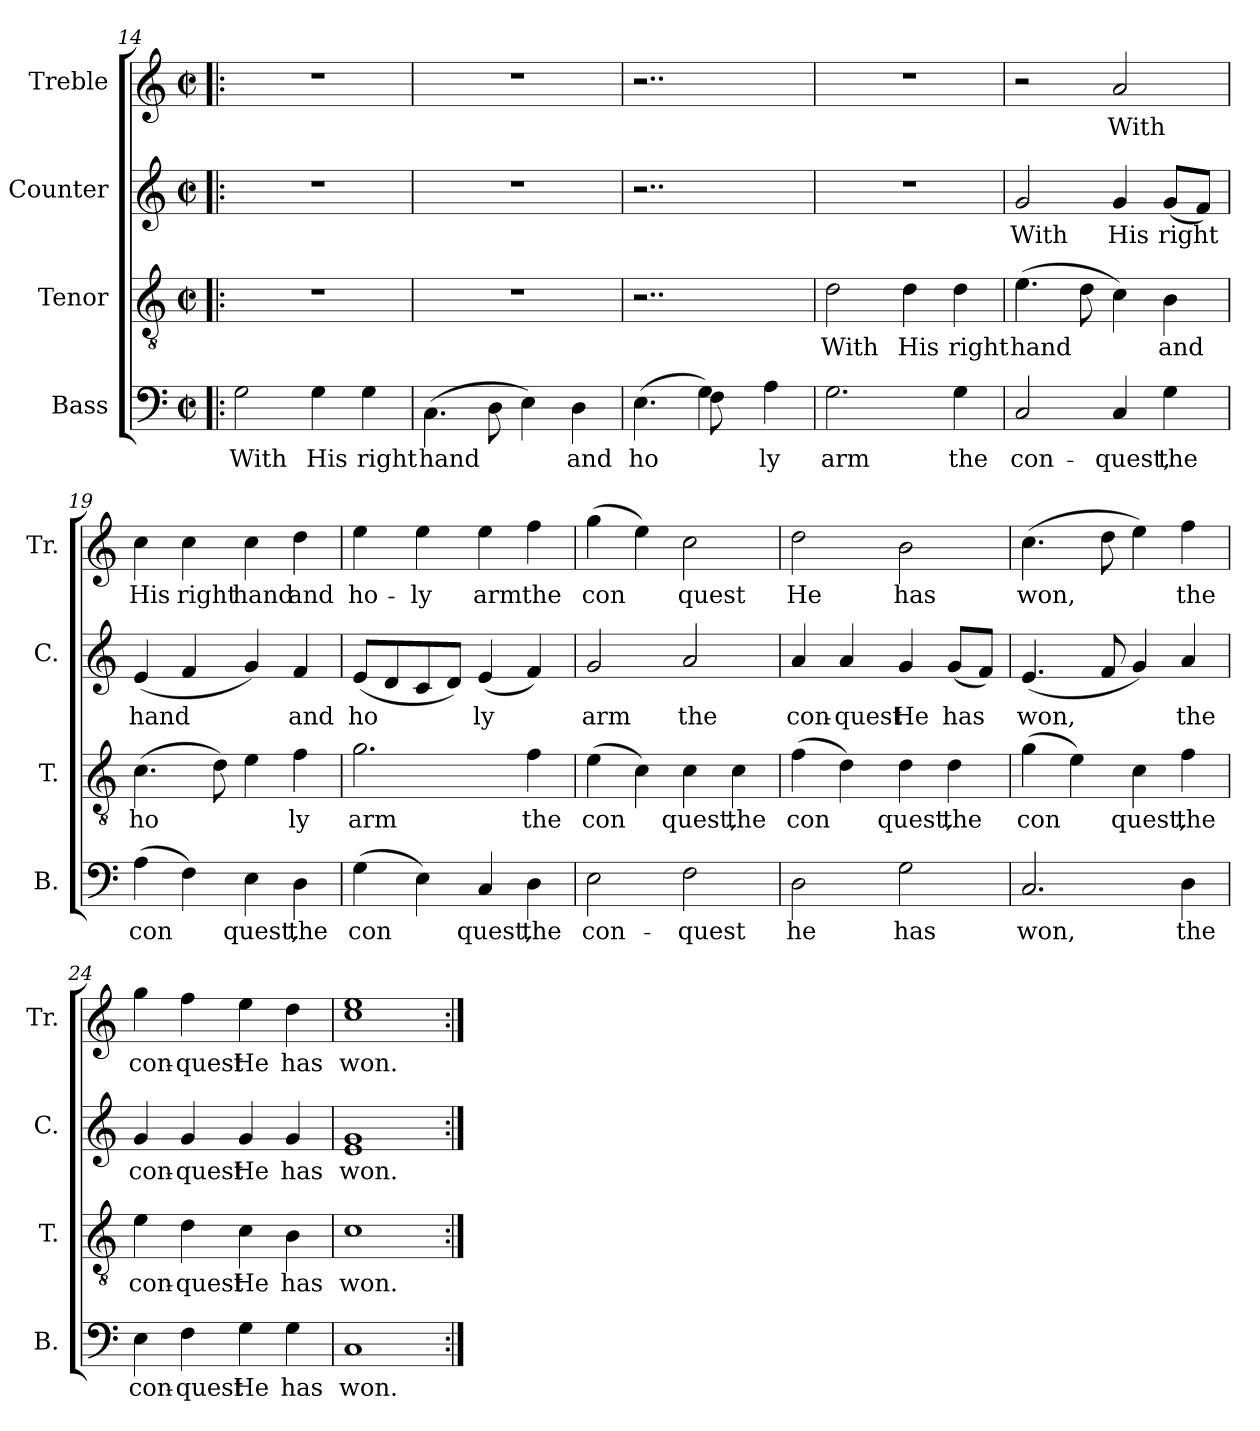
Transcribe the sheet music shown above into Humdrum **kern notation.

**kern	**text	**kern	**text	**kern	**text	**kern	**text
*part4	*part4	*part3	*part3	*part2	*part2	*part1	*part1
*staff4	*staff4	*staff3	*staff3	*staff2	*staff2	*staff1	*staff1
*I"Bass	*	*I"Tenor	*	*I"Counter	*	*I"Treble	*
*I'B.	*	*I'T.	*	*I'C.	*	*I'Tr.	*
*clefF4	*	*clefGv2	*	*clefG2	*	*clefG2	*
*k[]	*	*k[]	*	*k[]	*	*k[]	*
*C:	*	*C:	*	*C:	*	*C:	*
*M2/2	*	*M2/2	*	*M2/2	*	*M2/2	*
*met(c|)	*	*met(c|)	*	*met(c|)	*	*met(c|)	*
=14!|:	=14!|:	=14!|:	=14!|:	=14!|:	=14!|:	=14!|:	=14!|:
!	!LO:LY:b:cj	!	!	!	!	!	!
2G\	With	1r	.	1r	.	1r	.
!	!LO:LY:b:cj	!	!	!	!	!	!
4G\	His	.	.	.	.	.	.
!	!LO:LY:b:cj	!	!	!	!	!	!
4G\	right	.	.	.	.	.	.
=15	=15	=15	=15	=15	=15	=15	=15
!	!LO:LY:b:cj	!	!	!	!	!	!
(>4.C\	hand	1r	.	1r	.	1r	.
!	!LO:LY:b:cj	!	!	!	!	!	!
8D\	.	.	.	.	.	.	.
!	!LO:LY:b:cj	!	!	!	!	!	!
4E\)	.	.	.	.	.	.	.
!	!LO:LY:b:cj	!	!	!	!	!	!
4D\	and	.	.	.	.	.	.
=16	=16	=16	=16	=16	=16	=16	=16
!	!LO:LY:b:cj	!	!	!	!	!	!
*^	*	*	*	*	*	*	*
(>4.E\	4.ryy	ho-	2..r	.	2..r	.	2..r	.
!	!	!LO:LY:b:cj	!	!	!	!	!	!
4G\)	8F\	--	.	.	.	.	.	.
.	4.ryy	.	.	.	.	.	.	.
!	!	!LO:LY:b:cj	!	!	!	!	!	!
4A\	.	-ly	.	.	.	.	.	.
*v	*v	*	*	*	*	*	*	*
=17	=17	=17	=17	=17	=17	=17	=17
!	!LO:LY:b:cj	!	!LO:LY:b:cj	!	!	!	!
2.G\	arm	2d\	With	1r	.	1r	.
!	!	!	!LO:LY:b:cj	!	!	!	!
.	.	4d\	His	.	.	.	.
!	!LO:LY:b:cj	!	!LO:LY:b:cj	!	!	!	!
4G\	the	4d\	right	.	.	.	.
!!LO:PB:g=z
=18	=18	=18	=18	=18	=18	=18	=18
!	!LO:LY:b:cj	!	!LO:LY:b:cj	!	!LO:LY:b:cj	!	!
2C/	con-	(>4.e\	hand	2g/	With	2r	.
!	!	!	!LO:LY:b:cj	!	!	!	!
.	.	8d\	.	.	.	.	.
!	!LO:LY:b:cj	!	!LO:LY:b:cj	!	!LO:LY:b:cj	!	!LO:LY:b:cj
4C/	-quest,	4c\)	.	4g/	His	2a/	With
!	!LO:LY:b:cj	!	!LO:LY:b:cj	!	!LO:LY:b:cj	!	!
4G\	the	4B\	and	(<8g/L	right	.	.
!	!	!	!	!	!LO:LY:b:cj	!	!
.	.	.	.	8f/J)	.	.	.
=19	=19	=19	=19	=19	=19	=19	=19
!	!LO:LY:b:cj	!	!LO:LY:b:cj	!	!LO:LY:b:cj	!	!LO:LY:b:cj
(>4A\	con-	(>4.c\	ho-	(<4e/	hand	4cc\	His
!	!LO:LY:b:cj	!	!	!	!LO:LY:b:cj	!	!LO:LY:b:cj
4F\)	--	.	.	4f/	.	4cc\	right
!	!	!	!LO:LY:b:cj	!	!	!	!
.	.	8d\)	--	.	.	.	.
!	!LO:LY:b:cj	!	!LO:LY:b:cj	!	!LO:LY:b:cj	!	!LO:LY:b:cj
4E\	-quest,	4e\	--	4g/)	.	4cc\	hand
!	!LO:LY:b:cj	!	!LO:LY:b:cj	!	!LO:LY:b:cj	!	!LO:LY:b:cj
4D\	the	4f\	-ly	4f/	and	4dd\	and
=20	=20	=20	=20	=20	=20	=20	=20
!	!LO:LY:b:cj	!	!LO:LY:b:cj	!	!LO:LY:b:cj	!	!LO:LY:b:cj
(>4G\	con-	2.g\	arm	(<8e/L	ho-	4ee\	ho-
!	!	!	!	!	!LO:LY:b:cj	!	!
.	.	.	.	8d/	--	.	.
!	!LO:LY:b:cj	!	!	!	!LO:LY:b:cj	!	!LO:LY:b:cj
4E\)	--	.	.	8c/	--	4ee\	-ly
!	!	!	!	!	!LO:LY:b:cj	!	!
.	.	.	.	8d/J)	--	.	.
!	!LO:LY:b:cj	!	!	!	!LO:LY:b:cj	!	!LO:LY:b:cj
4C/	-quest,	.	.	(<4e/	-ly	4ee\	arm
!	!LO:LY:b:cj	!	!LO:LY:b:cj	!	!LO:LY:b:cj	!	!LO:LY:b:cj
4D\	the	4f\	the	4f/)	.	4ff\	the
=21	=21	=21	=21	=21	=21	=21	=21
!	!LO:LY:b:cj	!	!LO:LY:b:cj	!	!LO:LY:b:cj	!	!LO:LY:b:cj
2E\	con-	(>4e\	con-	2g/	arm	(>4gg\	con-
!	!	!	!LO:LY:b:cj	!	!	!	!LO:LY:b:cj
.	.	4c\)	--	.	.	4ee\)	--
!	!LO:LY:b:cj	!	!LO:LY:b:cj	!	!LO:LY:b:cj	!	!LO:LY:b:cj
2F\	-quest	4c\	-quest,	2a/	the	2cc\	-quest
!	!	!	!LO:LY:b:cj	!	!	!	!
.	.	4c\	the	.	.	.	.
=22	=22	=22	=22	=22	=22	=22	=22
!	!LO:LY:b:cj	!	!LO:LY:b:cj	!	!LO:LY:b:cj	!	!LO:LY:b:cj
2D\	he	(>4f\	con-	4a/	con-	2dd\	He
!	!	!	!LO:LY:b:cj	!	!LO:LY:b:cj	!	!
.	.	4d\)	--	4a/	-quest	.	.
!	!LO:LY:b:cj	!	!LO:LY:b:cj	!	!LO:LY:b:cj	!	!LO:LY:b:cj
2G\	has	4d\	-quest,	4g/	He	2b\	has
!	!	!	!LO:LY:b:cj	!	!LO:LY:b:cj	!	!
.	.	4d\	the	(<8g/L	has	.	.
!	!	!	!	!	!LO:LY:b:cj	!	!
.	.	.	.	8f/J)	.	.	.
!!LO:LB:g=z
=23	=23	=23	=23	=23	=23	=23	=23
!	!LO:LY:b:cj	!	!LO:LY:b:cj	!	!LO:LY:b:cj	!	!LO:LY:b:cj
2.C/	won,	(>4g\	con-	(<4.e/	won,	(>4.cc\	won,
!	!	!	!LO:LY:b:cj	!	!	!	!
.	.	4e\)	--	.	.	.	.
!	!	!	!	!	!LO:LY:b:cj	!	!LO:LY:b:cj
.	.	.	.	8f/	.	8dd\	.
!	!	!	!LO:LY:b:cj	!	!LO:LY:b:cj	!	!LO:LY:b:cj
.	.	4c\	-quest,	4g/)	.	4ee\)	.
!	!LO:LY:b:cj	!	!LO:LY:b:cj	!	!LO:LY:b:cj	!	!LO:LY:b:cj
4D\	the	4f\	the	4a/	the	4ff\	the
=24	=24	=24	=24	=24	=24	=24	=24
!	!LO:LY:b:cj	!	!LO:LY:b:cj	!	!LO:LY:b:cj	!	!LO:LY:b:cj
4E\	con-	4e\	con-	4g/	con-	4gg\	con-
!	!LO:LY:b:cj	!	!LO:LY:b:cj	!	!LO:LY:b:cj	!	!LO:LY:b:cj
4F\	-quest	4d\	-quest	4g/	-quest	4ff\	-quest
!	!LO:LY:b:cj	!	!LO:LY:b:cj	!	!LO:LY:b:cj	!	!LO:LY:b:cj
4G\	He	4c\	He	4g/	He	4ee\	He
!	!LO:LY:b:cj	!	!LO:LY:b:cj	!	!LO:LY:b:cj	!	!LO:LY:b:cj
4G\	has	4B\	has	4g/	has	4dd\	has
=25	=25	=25	=25	=25	=25	=25	=25
!	!LO:LY:b:cj	!	!LO:LY:b:cj	!	!LO:LY:b:cj	!	!LO:LY:b:cj
1C	won.	1c	won.	1g 1e	won.	1ee 1cc	won.
=:|!	=:|!	=:|!	=:|!	=:|!	=:|!	=:|!	=:|!
*-	*-	*-	*-	*-	*-	*-	*-
